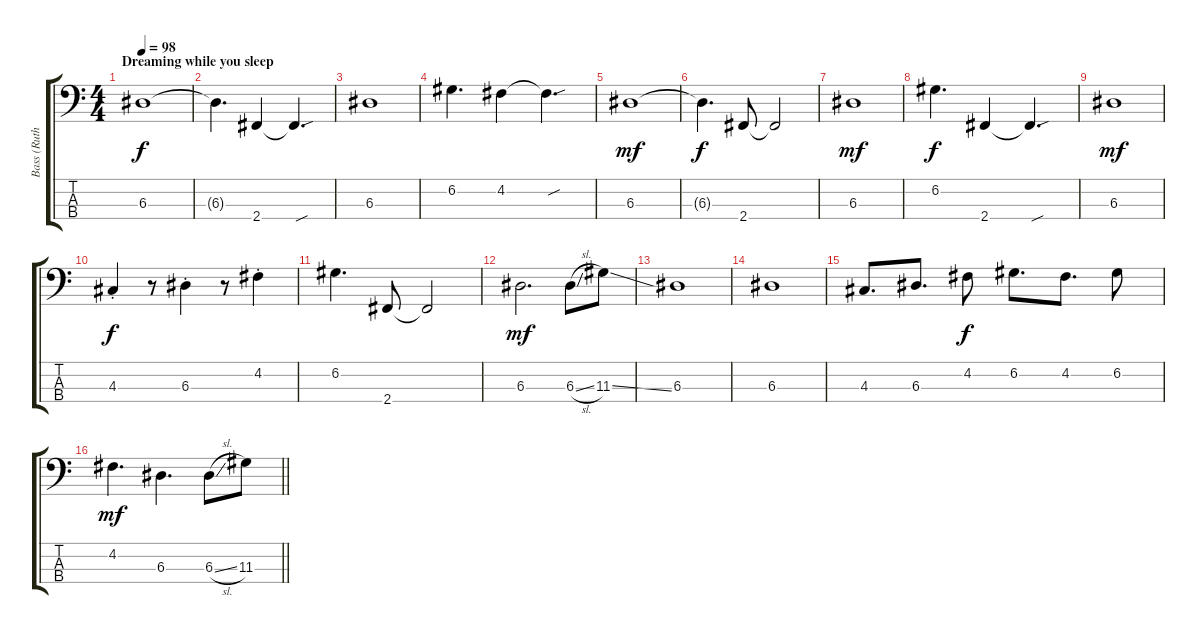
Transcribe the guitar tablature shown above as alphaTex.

\track ("Bass (Rutherford)" "Bass (Ruth") {instrument electricbassfinger}
\staff {score tabs}
\tuning (G2 D2 A1 E1) {hide}
\ts (4 4)
\section ("" "Dreaming while you sleep")
\tempo 98
\clef f4
\ks c
6.3.1{dy f} |
6.3{t}.4{d} 2.4.4 2.4{sou t}.4{d} |
6.3.1 |
6.2.4{d} 4.2.4 4.2{sou t}.4{d} |
6.3.1{dy mf} |
6.3{t}.4{d dy f} 2.4.8 2.4{t}.2 |
6.3.1{dy mf} |
6.2.4{d dy f} 2.4.4 2.4{sou t}.4{d} |
6.3.1{dy mf} |
4.3{st}.4{dy f} r.8 6.3{st}.4 r.8 4.2{st}.4 |
6.2.4{d} 2.4.8 2.4{t}.2 |
6.3.2{d dy mf} 6.3{sl}.8 11.3{ss}.8 |
6.3.1 |
6.3.1 |
4.3.8{d} 6.3.8{d} 4.2.8{dy f} 6.2.8{d} 4.2.8{d} 6.2.8 |
\barLineRight lightlight
4.2.4{d dy mf} 6.3.4{d} 6.3{sl}.8 11.3{ss}.8
